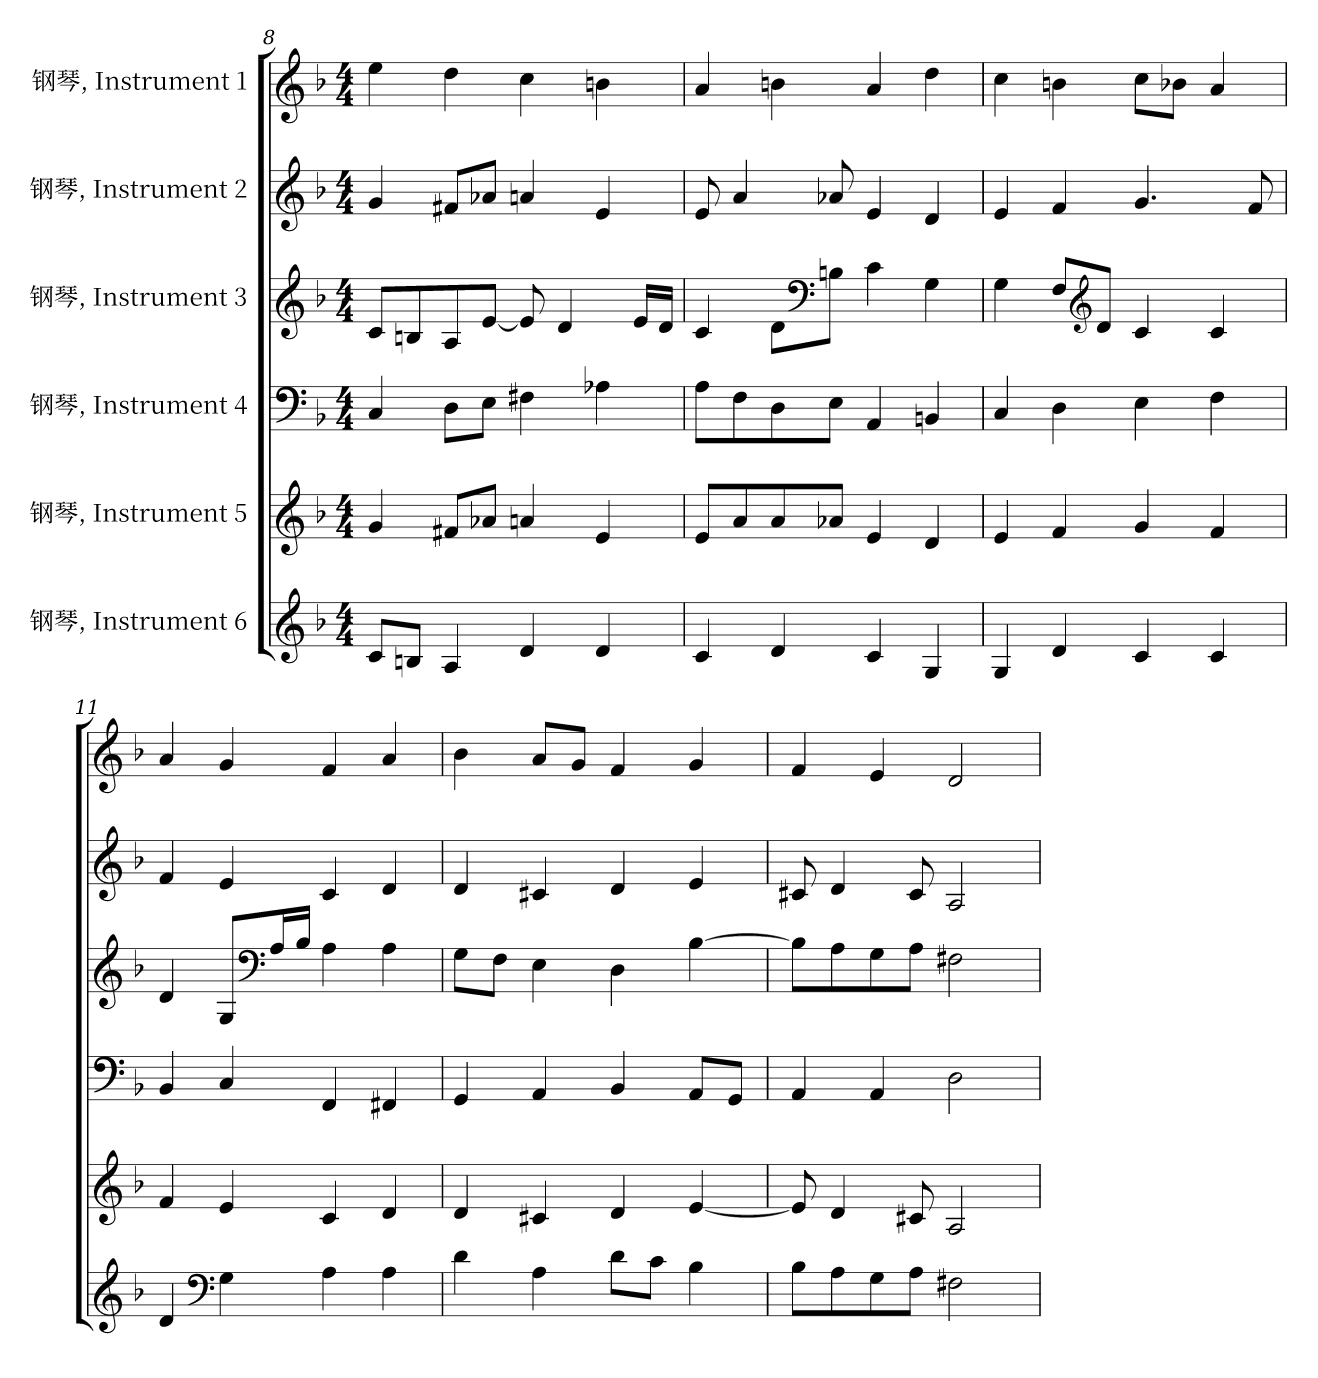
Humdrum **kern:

**kern	**kern	**kern	**kern	**kern	**kern
*part6	*part5	*part4	*part3	*part2	*part1
*staff6	*staff5	*staff4	*staff3	*staff2	*staff1
*I"钢琴, Instrument 6	*I"钢琴, Instrument 5	*I"钢琴, Instrument 4	*I"钢琴, Instrument 3	*I"钢琴, Instrument 2	*I"钢琴, Instrument 1
*clefG2	*clefG2	*clefF4	*clefG2	*clefG2	*clefG2
*k[b-]	*k[b-]	*k[b-]	*k[b-]	*k[b-]	*k[b-]
*M4/4	*M4/4	*M4/4	*M4/4	*M4/4	*M4/4
=8	=8	=8	=8	=8	=8
8c/L	4g/	4C/	8c/L	4g/	4ee\
8Bn/J	.	.	8Bn/	.	.
4A/	8f#X/L	8D\L	8A/	8f#X/L	4dd\
.	8a-X/J	8E\J	[8e/J	8a-X/J	.
4d/	4an/	4F#X\	8e/]	4an/	4cc\
.	.	.	4d/	.	.
4d/	4e/	4A-X\	.	4e/	4bn\
.	.	.	16e/LL	.	.
.	.	.	16d/JJ	.	.
=9	=9	=9	=9	=9	=9
4c/	8e/L	8A\L	4c/	8e/	4a/
.	8a/	8F\	.	4a/	.
4d/	8a/	8D\	8d\L	.	4bn\
*	*	*	*clefF4	*	*
.	8a-X/J	8E\J	8Bn\J	8a-X/	.
4c/	4e/	4AA/	4c\	4e/	4a/
4G/	4d/	4BBn/	4G\	4d/	4dd\
!!LO:PB:g=z
=10	=10	=10	=10	=10	=10
4G/	4e/	4C/	4G\	4e/	4cc\
4d/	4f/	4D\	8F/L	4f/	4bn\
*	*	*	*clefG2	*	*
.	.	.	8d/J	.	.
4c/	4g/	4E\	4c/	4.g/	8cc\L
.	.	.	.	.	8b-X\J
4c/	4f/	4F\	4c/	.	4a/
.	.	.	.	8f/	.
=11	=11	=11	=11	=11	=11
4d/	4f/	4BB-/	4d/	4f/	4a/
*clefF4	*	*	*	*	*
4G\	4e/	4C/	8G/L	4e/	4g/
*	*	*	*clefF4	*	*
.	.	.	16A/L	.	.
.	.	.	16B-/JJ	.	.
4A\	4c/	4FF/	4A\	4c/	4f/
4A\	4d/	4FF#X/	4A\	4d/	4a/
=12	=12	=12	=12	=12	=12
4d\	4d/	4GG/	8G\L	4d/	4b-\
.	.	.	8F\J	.	.
4A\	4c#X/	4AA/	4E\	4c#X/	8a/L
.	.	.	.	.	8g/J
8d\L	4d/	4BB-/	4D\	4d/	4f/
8c\J	.	.	.	.	.
4B-\	[4e/	8AA/L	[4B-\	4e/	4g/
.	.	8GG/J	.	.	.
=13	=13	=13	=13	=13	=13
8B-\L	8e/]	4AA/	8B-\L]	8c#X/	4f/
8A\	4d/	.	8A\	4d/	.
8G\	.	4AA/	8G\	.	4e/
8A\J	8c#X/	.	8A\J	8c#/	.
2F#X\	2A/	2D\	2F#X\	2A/	2d/
=	=	=	=	=	=
*-	*-	*-	*-	*-	*-
